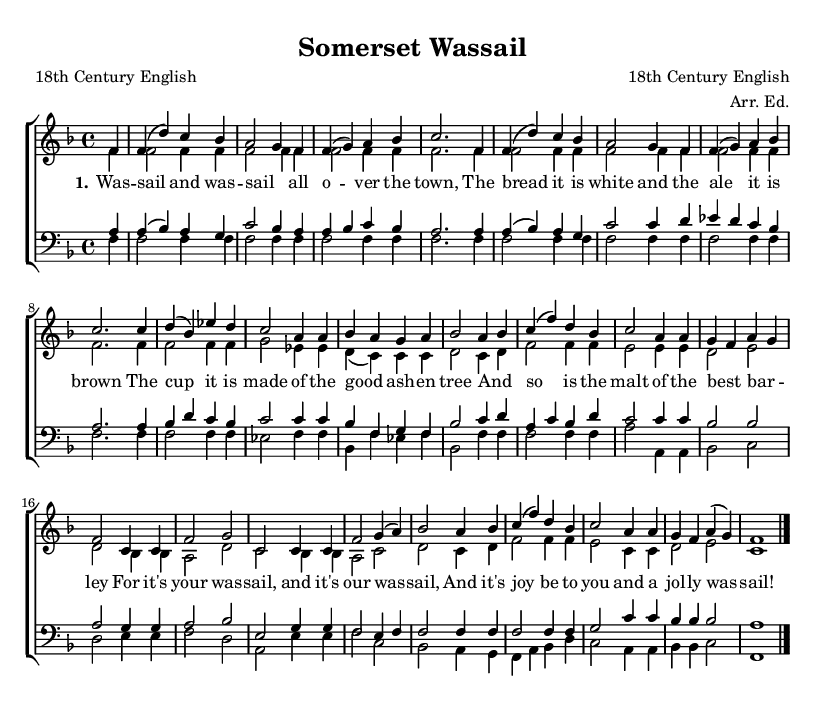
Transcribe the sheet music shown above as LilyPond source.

\version "2.14.2"
\include "header.ly"
\header {
  title = "Somerset Wassail"
  poet = "18th Century English"
  composer = "18th Century English"
  arranger = "Arr. Ed."
}
global = {
  \preamble
  \key f \major
  \time 4/4
  \autoBeamOff
}

sopMusic = \transpose c f { \relative c' {
  \partial 4 c4 |
  c( a') g f | e2 d4 c | c( d) e f | g2. c,4 |
  c( a') g f | e2 d4 c | c( d) e f | g2. g4 |
  a( f) bes a | g2 e4 e | f e d e | f2 e4 f |
  g( c) a f | g2 e4 e | d c e d | c2 g4 g |
  c2 d | g, g4 g | c2 d4( e) | f2 e4 f |
  g( c) a f | g2 e4 e | d c e( d) | c1 |
}}
sopWords = \lyricmode {

}

altoMusic = \transpose c f { \relative c' {
  \partial 4 c4 |
  c2 c4 c | c2 c4 c | c2 c4 c | c2. c4 |
  c2 c4 c | c2 c4 c | c2 c4 c | c2. c4 |
  c2 c4 c | d2 bes4 bes | a( g) g g | a2 g4 a |
  c2 c4 c | b2 b4 b | a2 b | a f4 f |

  e2 a | g f4 f | e2 g | a g4 a |
  c2 c4 c | b2 g4 g | a2 b | g1 |
}}
altoWords = \lyricmode {
  \set stanza = #"1."
  Was -- sail and was -- sail _ all o -- ver the town,
  The bread it is white and the ale it is brown
  The cup it is made of the good _  ash -- en tree
  And _ so is the malt of the best _  bar _ -- ley

  For it's your was -- sail, and it's our was -- sail,
  And it's joy be to you and a jol -- ly was -- sail!
}
altoWordsII = {
  \set stanza = "2."
  \lyricmode {
  }
}
altoWordsIII = \lyricmode {
  \set stanza = #"3."
  \set stanza = #"  6."
}

verses = \markup { \fill-line {
}}
altoWordsIV = \lyricmode {
}
altoWordsV = \lyricmode {
}
altoWordsVI = \lyricmode {
}
tenorMusic = \transpose c f { \relative c {
  \partial 4 e4 |
  e( f) e d | g2 f4 e | e f g f | e2. e4 |
  e( f) e d | g2 g4 a | bes a g f | e2. e4 |
  f a g f | g2 g4 g | f c d c | f2 g4 a |
  e g f a | g2 g4 g | f2 f | e d4 d |

  e2 f | b, d4 d | c2 b4 c | c2 c4 c |
  c2 c4 c | d2 g4 g | f f f2 | e1 |
}}
tenorWords = \lyricmode {

}

bassMusic = \transpose c f { \relative c {
  \partial 4 c4 |
  c2 c4 c | c2 c4 c | c2 c4 c | c2. c4 |
  c2 c4 c | c2 c4 c | c2 c4 c | c2. c4 |
  c2 c4 c | bes2 c4 c | f, c' bes c | f,2 c'4 c |
  c2 c4 c | e2 e,4 e | f2 g | a b4 b |

  c2 a | e b'4 b | c2 g | f e4 d |
  c e f a | g2 e4 e | f f g2 | c,1 \bar "|."
}}
bassWords = \lyricmode {

}

\score {
  <<
   \new ChoirStaff <<
    \new Staff = women <<
      \new Voice = "sopranos" { \voiceOne << \global \sopMusic>> }
      \new Voice = "altos" { \voiceTwo << \global \altoMusic >> }
    >>
    \new Lyrics \with { alignAboveContext = #"women" } \lyricsto "sopranos" \sopWords
    \new Lyrics = "altosVI"  \with { alignBelowContext = #"women" } \lyricsto "sopranos" \altoWordsVI
    \new Lyrics = "altosV"  \with { alignBelowContext = #"women" } \lyricsto "sopranos" \altoWordsV
    \new Lyrics = "altosIV"  \with { alignBelowContext = #"women" } \lyricsto "sopranos" \altoWordsIV
    \new Lyrics = "altosIII"  \with { alignBelowContext = #"women" } \lyricsto "sopranos" \altoWordsIII
    \new Lyrics = "altosII"  \with { alignBelowContext = #"women" } \lyricsto "sopranos" \altoWordsII
    \new Lyrics = "altos"  \with { alignBelowContext = #"women"  } \lyricsto "sopranos" \altoWords
   \new Staff = men <<
      \clef bass
      \new Voice = "tenors" { \voiceOne << \global \tenorMusic >> }
      \new Voice = "basses" { \voiceTwo << \global \bassMusic >> }
    >>
    \new Lyrics \with { alignAboveContext = #"men" } \lyricsto "tenors" \tenorWords
    \new Lyrics \with { alignBelowContext = #"men" } \lyricsto "basses" \bassWords
  >>
%    \new PianoStaff << \new Staff { \new Voice { \pianoRH } } \new Staff { \clef "bass" \pianoLH } >>
  >>
}
\verses
